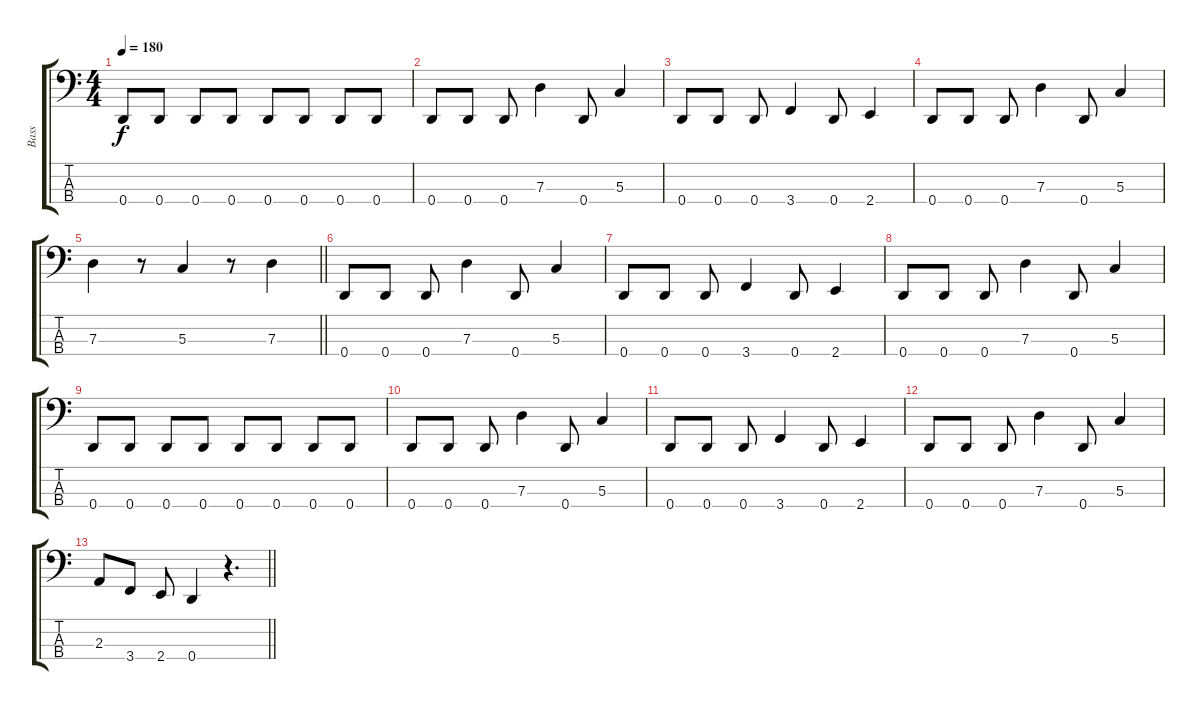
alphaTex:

\track ("Bass" "Bass") {instrument electricbasspick}
\staff {score tabs}
\tuning (F2 C2 G1 D1) {hide}
\ts (4 4)
\tempo 180
\clef f4
\ks c
0.4.8{dy f} 0.4.8 0.4.8 0.4.8 0.4.8 0.4.8 0.4.8 0.4.8 |
0.4.8 0.4.8 0.4.8 7.3.4 0.4.8 5.3.4 |
0.4.8 0.4.8 0.4.8 3.4.4 0.4.8 2.4.4 |
0.4.8 0.4.8 0.4.8 7.3.4 0.4.8 5.3.4 |
\barLineRight lightlight
7.3.4 r.8 5.3.4 r.8 7.3.4 |
0.4.8 0.4.8 0.4.8 7.3.4 0.4.8 5.3.4 |
0.4.8 0.4.8 0.4.8 3.4.4 0.4.8 2.4.4 |
0.4.8 0.4.8 0.4.8 7.3.4 0.4.8 5.3.4 |
0.4.8 0.4.8 0.4.8 0.4.8 0.4.8 0.4.8 0.4.8 0.4.8 |
0.4.8 0.4.8 0.4.8 7.3.4 0.4.8 5.3.4 |
0.4.8 0.4.8 0.4.8 3.4.4 0.4.8 2.4.4 |
0.4.8 0.4.8 0.4.8 7.3.4 0.4.8 5.3.4 |
\barLineRight lightlight
2.3.8 3.4.8 2.4.8 0.4.4 r.4{d}
